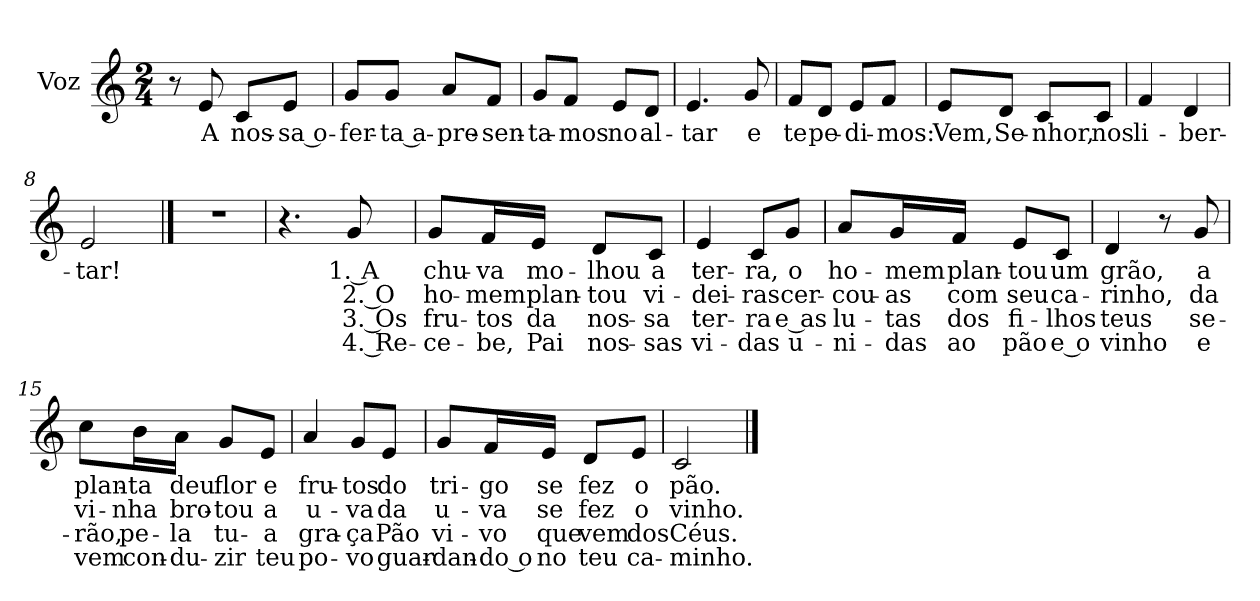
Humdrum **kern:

**kern	**text	**text	**text	**text
*part1	*part1	*part1	*part1	*part1
*staff1	*staff1	*staff1	*staff1	*staff1
*I"Voz	*	*	*	*
*I'Vo.	*	*	*	*
*clefG2	*	*	*	*
*k[]	*	*	*	*
*M2/4	*	*	*	*
*MM80	*	*	*	*
=1	=1	=1	=1	=1
8r	.	.	.	.
!	!LO:LY:b	!	!	!
8e/	A	.	.	.
!	!LO:LY:b	!	!	!
8c/L	nos-	.	.	.
!	!LO:LY:b	!	!	!
8e/J	-sa o-	.	.	.
=2	=2	=2	=2	=2
!	!LO:LY:b	!	!	!
8g/L	-fer-	.	.	.
!	!LO:LY:b	!	!	!
8g/J	-ta a-	.	.	.
!	!LO:LY:b	!	!	!
8a/L	-pre-	.	.	.
!	!LO:LY:b	!	!	!
8f/J	-sen-	.	.	.
=3	=3	=3	=3	=3
!	!LO:LY:b	!	!	!
8g/L	-ta-	.	.	.
!	!LO:LY:b	!	!	!
8f/J	-mos	.	.	.
!	!LO:LY:b	!	!	!
8e/L	no	.	.	.
!	!LO:LY:b	!	!	!
8d/J	al-	.	.	.
=4	=4	=4	=4	=4
!	!LO:LY:b	!	!	!
4.e/	-tar	.	.	.
!	!LO:LY:b	!	!	!
8g/	e	.	.	.
!!LO:LB:g=z
=5	=5	=5	=5	=5
!	!LO:LY:b	!	!	!
8f/L	te	.	.	.
!	!LO:LY:b	!	!	!
8d/J	pe-	.	.	.
!	!LO:LY:b	!	!	!
8e/L	-di-	.	.	.
!	!LO:LY:b	!	!	!
8f/J	-mos:	.	.	.
=6	=6	=6	=6	=6
!	!LO:LY:b	!	!	!
8e/L	Vem,	.	.	.
!	!LO:LY:b	!	!	!
8d/J	Se-	.	.	.
!	!LO:LY:b	!	!	!
8c/L	-nhor,	.	.	.
!	!LO:LY:b	!	!	!
8c/J	nos	.	.	.
=7	=7	=7	=7	=7
!	!LO:LY:b	!	!	!
4f/	li-	.	.	.
!	!LO:LY:b	!	!	!
4d/	-ber-	.	.	.
=8	=8	=8	=8	=8
!	!LO:LY:b	!	!	!
2e/	-tar!	.	.	.
!!LO:LB:g=z
==9	==9	==9	==9	==9
2r	.	.	.	.
=10	=10	=10	=10	=10
4.r	.	.	.	.
!	!LO:LY:b	!LO:LY:b	!LO:LY:b	!LO:LY:b
8g/	1. A	2. O	3. Os	4. Re-
=11	=11	=11	=11	=11
!	!LO:LY:b	!LO:LY:b	!LO:LY:b	!LO:LY:b
8g/L	chu-	ho-	fru-	-ce-
!	!LO:LY:b	!LO:LY:b	!LO:LY:b	!LO:LY:b
16f/L	-va	-mem	-tos	-be,
!	!LO:LY:b	!LO:LY:b	!LO:LY:b	!LO:LY:b
16e/JJ	mo-	plan-	da	Pai
!	!LO:LY:b	!LO:LY:b	!LO:LY:b	!LO:LY:b
8d/L	-lhou	-tou	nos-	nos-
!	!LO:LY:b	!LO:LY:b	!LO:LY:b	!LO:LY:b
8c/J	a	vi-	-sa	-sas
=12	=12	=12	=12	=12
!	!LO:LY:b	!LO:LY:b	!LO:LY:b	!LO:LY:b
4e/	ter-	-dei-	ter-	vi-
!	!LO:LY:b	!LO:LY:b	!LO:LY:b	!LO:LY:b
8c/L	-ra,	-ras	-ra	-das
!	!LO:LY:b	!LO:LY:b	!LO:LY:b	!LO:LY:b
8g/J	o	cer-	e as	u-
=13	=13	=13	=13	=13
!	!LO:LY:b	!LO:LY:b	!LO:LY:b	!LO:LY:b
8a/L	ho-	-cou-	lu-	-ni-
!	!LO:LY:b	!LO:LY:b	!LO:LY:b	!LO:LY:b
16g/L	-mem	-as	-tas	-das
!	!LO:LY:b	!LO:LY:b	!LO:LY:b	!LO:LY:b
16f/JJ	plan-	com	dos	ao
!	!LO:LY:b	!LO:LY:b	!LO:LY:b	!LO:LY:b
8e/L	-tou	seu	fi-	pão
!	!LO:LY:b	!LO:LY:b	!LO:LY:b	!LO:LY:b
8c/J	um	ca-	-lhos	e o
!!LO:LB:g=z
=14	=14	=14	=14	=14
!	!LO:LY:b	!LO:LY:b	!LO:LY:b	!LO:LY:b
4d/	grão,	-rinho,	teus	vinho
8r	.	.	.	.
!	!LO:LY:b	!LO:LY:b	!LO:LY:b	!LO:LY:b
8g/	a	da	se-	e
=15	=15	=15	=15	=15
!	!LO:LY:b	!LO:LY:b	!LO:LY:b	!LO:LY:b
8cc\L	plan-	vi-	-rão,	vem
!	!LO:LY:b	!LO:LY:b	!LO:LY:b	!LO:LY:b
16b\L	-ta	-nha	pe-	con-
!	!LO:LY:b	!LO:LY:b	!LO:LY:b	!LO:LY:b
16a\JJ	deu	bro-	-la	-du-
!	!LO:LY:b	!LO:LY:b	!LO:LY:b	!LO:LY:b
8g/L	flor	-tou	tu-	-zir
!	!LO:LY:b	!LO:LY:b	!LO:LY:b	!LO:LY:b
8e/J	e	a	-a	teu
=16	=16	=16	=16	=16
!	!LO:LY:b	!LO:LY:b	!LO:LY:b	!LO:LY:b
4a/	fru-	u-	gra-	po-
!	!LO:LY:b	!LO:LY:b	!LO:LY:b	!LO:LY:b
8g/L	-tos	-va	-ça	-vo
!	!LO:LY:b	!LO:LY:b	!LO:LY:b	!LO:LY:b
8e/J	do	da	Pão	guar-
=17	=17	=17	=17	=17
!	!LO:LY:b	!LO:LY:b	!LO:LY:b	!LO:LY:b
8g/L	tri-	u-	vi-	-dan-
!	!LO:LY:b	!LO:LY:b	!LO:LY:b	!LO:LY:b
16f/L	-go	-va	-vo	-do o
!	!LO:LY:b	!LO:LY:b	!LO:LY:b	!LO:LY:b
16e/JJ	se	se	que	no
!	!LO:LY:b	!LO:LY:b	!LO:LY:b	!LO:LY:b
8d/L	fez	fez	vem	teu
!	!LO:LY:b	!LO:LY:b	!LO:LY:b	!LO:LY:b
8e/J	o	o	dos	ca-
=18	=18	=18	=18	=18
!	!LO:LY:b	!LO:LY:b	!LO:LY:b	!LO:LY:b
2c/	pão.	vinho.	Céus.	-minho.
==	==	==	==	==
*-	*-	*-	*-	*-
